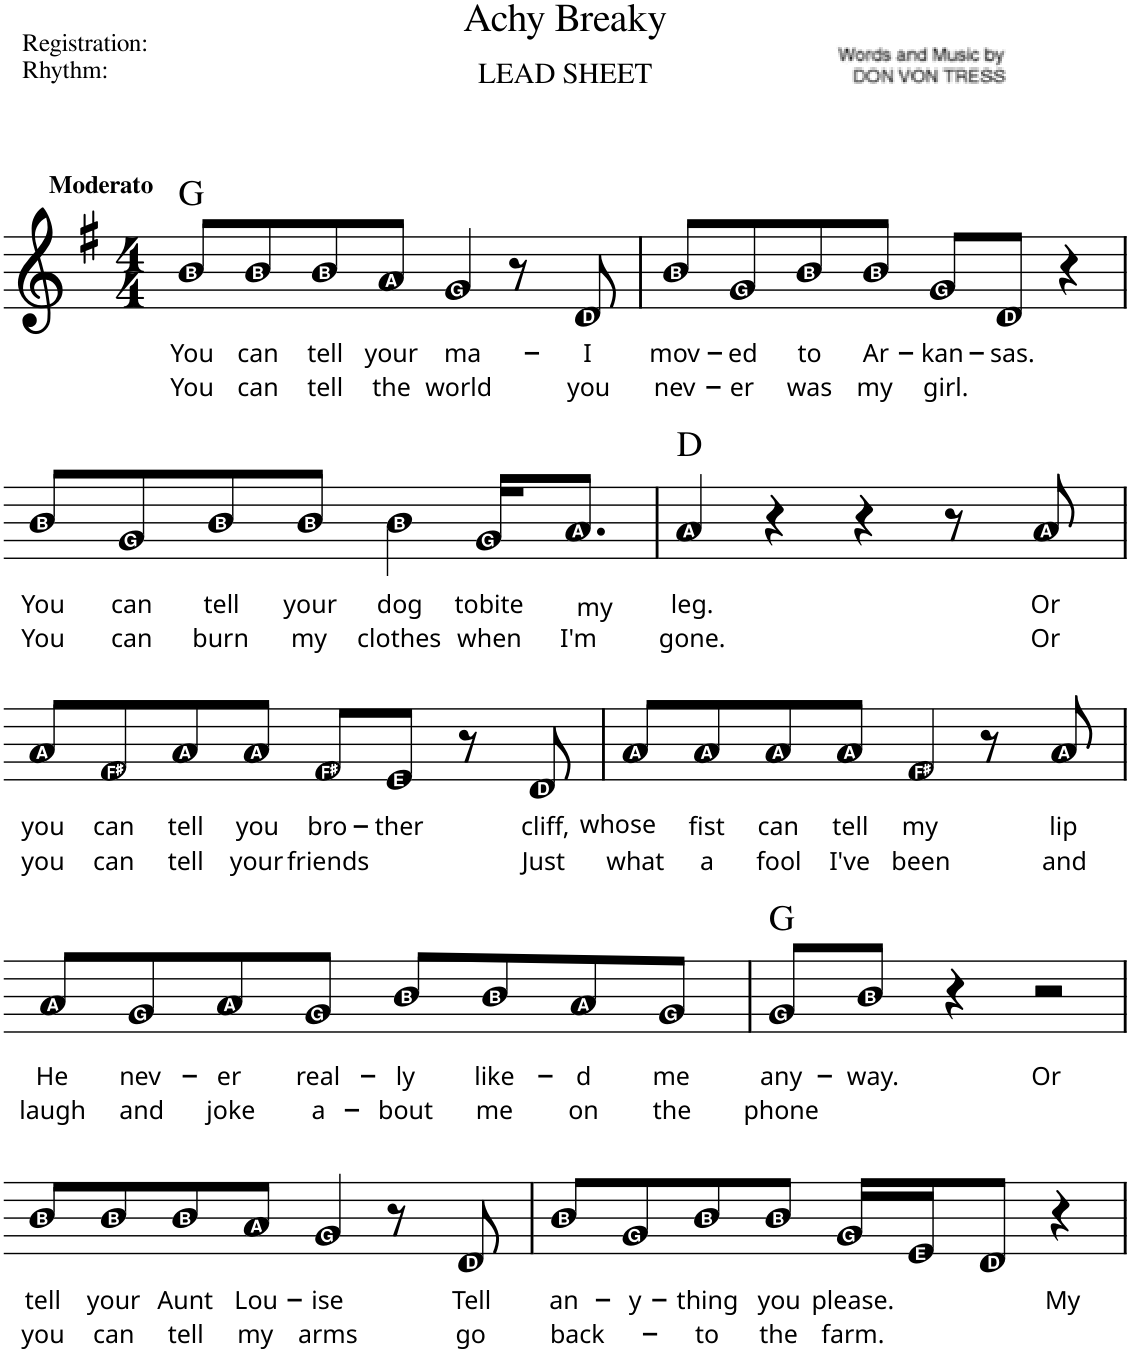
**kern	**text	**text	**harte
*part1	*part1	*part1	*part1
*staff1	*staff1	*staff1	*
*I"Piano	*	*	*
*I'Pno	*	*	*
*clefG2	*	*	*
*k[f#]	*	*	*
*M4/4	*	*	*
=1	=1	=1	=1
!LO:TX:a:B:t=Moderato	!	!	!
!	!LO:LY:b	!LO:LY:b	!
8b/L	You	You	G:maj
!	!LO:LY:b	!LO:LY:b	!
8b/	can	can	.
!	!LO:LY:b	!LO:LY:b	!
8b/	tell	tell	.
!	!LO:LY:b	!LO:LY:b	!
8a/J	your	the	.
!	!LO:LY:b	!LO:LY:b	!
4g/	ma-	world	.
8r	.	.	.
!	!LO:LY:b	!LO:LY:b	!
8d/	-I	you	.
=2	=2	=2	=2
!	!LO:LY:b	!LO:LY:b	!
8b/L	mov-	nev-	.
!	!LO:LY:b	!LO:LY:b	!
8g/	-ed	-er	.
!	!LO:LY:b	!LO:LY:b	!
8b/	to	was	.
!	!LO:LY:b	!LO:LY:b	!
8b/J	Ar-	my	.
!	!LO:LY:b	!LO:LY:b	!
8g/L	-kan-	girl.	.
!	!LO:LY:b	!	!
8d/J	-sas.	.	.
4r	.	.	.
!!LO:LB:g=z
=3	=3	=3	=3
!	!LO:LY:b	!LO:LY:b	!
8b/L	You	You	.
!	!LO:LY:b	!LO:LY:b	!
8g/	can	can	.
!	!LO:LY:b	!LO:LY:b	!
8b/	tell	burn	.
!	!LO:LY:b	!LO:LY:b	!
8b/J	your	my	.
!	!LO:LY:b	!LO:LY:b	!
4b\	dog	clothes	.
!	!LO:LY:b	!LO:LY:b	!
16g/KL	tobite	when	.
!	!LO:LY:b	!LO:LY:b	!
8.a/J	my	I'm	.
=4	=4	=4	=4
!	!LO:LY:b	!LO:LY:b	!
4a/	leg.	gone.	D:maj
4r	.	.	.
4r	.	.	.
8r	.	.	.
!	!LO:LY:b	!LO:LY:b	!
8a/	Or	Or	.
!!LO:LB:g=z
=5	=5	=5	=5
!	!LO:LY:b	!LO:LY:b	!
8a/L	you	you	.
!	!LO:LY:b	!LO:LY:b	!
8f#/	can	can	.
!	!LO:LY:b	!LO:LY:b	!
8a/	tell	tell	.
!	!LO:LY:b	!LO:LY:b	!
8a/J	you	your	.
!	!LO:LY:b	!LO:LY:b	!
8f#/L	bro-	friends	.
!	!LO:LY:b	!	!
8e/J	-ther	.	.
8r	.	.	.
!	!LO:LY:b	!LO:LY:b	!
8d/	cliff,	Just	.
=6	=6	=6	=6
!	!LO:LY:b	!LO:LY:b	!
8a/L	whose	what	.
!	!LO:LY:b	!LO:LY:b	!
8a/	fist	a	.
!	!LO:LY:b	!LO:LY:b	!
8a/	can	fool	.
!	!LO:LY:b	!LO:LY:b	!
8a/J	tell	I've	.
!	!LO:LY:b	!LO:LY:b	!
4f#/	my	been	.
8r	.	.	.
!	!LO:LY:b	!LO:LY:b	!
8a/	lip	and	.
!!LO:LB:g=z
=7	=7	=7	=7
!	!LO:LY:b	!LO:LY:b	!
8a/L	He	laugh	.
!	!LO:LY:b	!LO:LY:b	!
8g/	nev-	and	.
!	!LO:LY:b	!LO:LY:b	!
8a/	-er	joke	.
!	!LO:LY:b	!LO:LY:b	!
8g/J	real-	a-	.
!	!LO:LY:b	!LO:LY:b	!
8b/L	-ly	-bout	.
!	!LO:LY:b	!LO:LY:b	!
8b/	like-	me	.
!	!LO:LY:b	!LO:LY:b	!
8a/	-d	on	.
!	!LO:LY:b	!LO:LY:b	!
8g/J	me	the	.
=8	=8	=8	=8
!	!LO:LY:b	!LO:LY:b	!
8g/L	any-	phone	G:maj
!	!LO:LY:b	!	!
8b/J	-way.	.	.
4r	.	.	.
!	!LO:LY:b	!	!
2r	Or	.	.
!!LO:LB:g=z
=9	=9	=9	=9
!	!LO:LY:b	!LO:LY:b	!
8b/L	tell	you	.
!	!LO:LY:b	!LO:LY:b	!
8b/	your	can	.
!	!LO:LY:b	!LO:LY:b	!
8b/	Aunt	tell	.
!	!LO:LY:b	!LO:LY:b	!
8a/J	Lou-	my	.
!	!LO:LY:b	!LO:LY:b	!
4g/	-ise	arms	.
8r	.	.	.
!	!LO:LY:b	!LO:LY:b	!
8d/	Tell	go	.
=10	=10	=10	=10
!	!LO:LY:b	!LO:LY:b	!
8b/L	an-	back-	.
!	!LO:LY:b	!	!
8g/	-y-	.	.
!	!LO:LY:b	!LO:LY:b	!
8b/	-thing	-to	.
!	!LO:LY:b	!LO:LY:b	!
8b/J	you	the	.
!	!LO:LY:b	!LO:LY:b	!
16g/LL	please.	farm.	.
16e/J	.	.	.
8d/J	.	.	.
!	!LO:LY:b	!	!
4r	My	.	.
=	=	=	=
*-	*-	*-	*-
